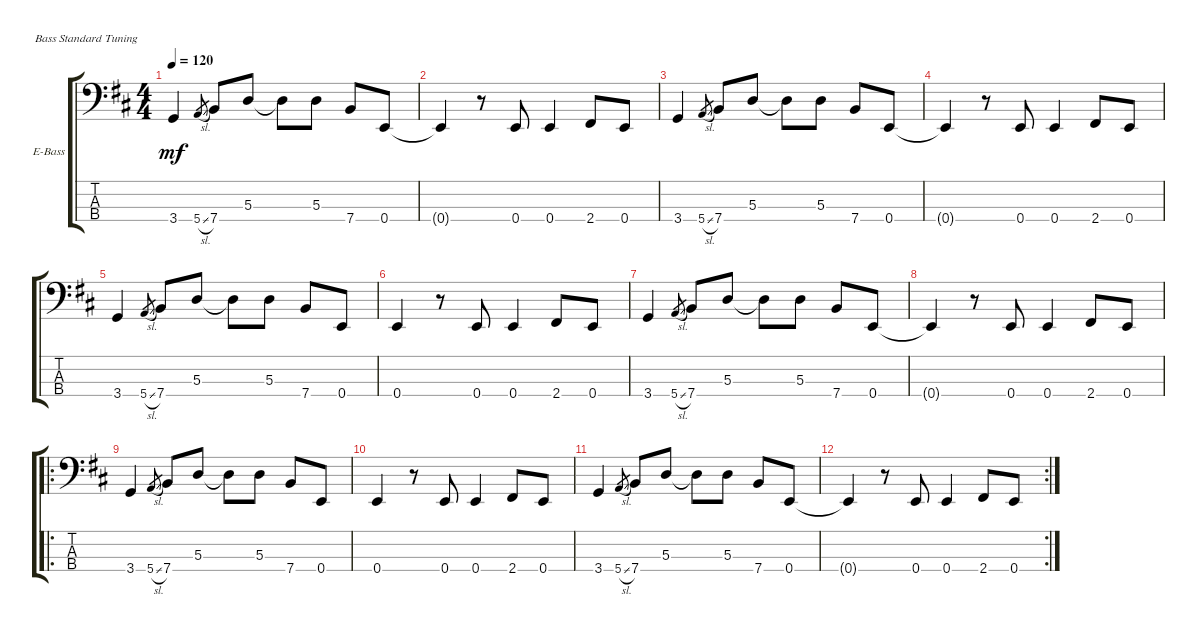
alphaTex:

\defaultSystemsLayout 4
\bracketExtendMode groupsimilarinstruments
\firstSystemTrackNameOrientation horizontal
\otherSystemsTrackNameOrientation horizontal
\track ("Electric Bass" "E-Bass") {instrument electricbassfinger}
\staff {score tabs}
\tuning (G2 D2 A1 E1)
\ts (4 4)
\tempo 120
\clef f4
\ks d
3.4.4{dy mf} 5.4{sl}.8{gr} 7.4.8 5.3.8 5.3{t}.8 5.3.8 7.4.8 0.4.8 |
0.4{t}.4 r.8 0.4.8 0.4.4 2.4.8 0.4.8 |
3.4.4 5.4{sl}.8{gr} 7.4.8 5.3.8 5.3{t}.8 5.3.8 7.4.8 0.4.8 |
0.4{t}.4 r.8 0.4.8 0.4.4 2.4.8 0.4.8 |
3.4.4 5.4{sl}.8{gr} 7.4.8 5.3.8 5.3{t}.8 5.3.8 7.4.8 0.4.8 |
0.4.4 r.8 0.4.8 0.4.4 2.4.8 0.4.8 |
3.4.4 5.4{sl}.8{gr} 7.4.8 5.3.8 5.3{t}.8 5.3.8 7.4.8 0.4.8 |
0.4{t}.4 r.8 0.4.8 0.4.4 2.4.8 0.4.8 |
\ro
3.4.4 5.4{sl}.8{gr} 7.4.8 5.3.8 5.3{t}.8 5.3.8 7.4.8 0.4.8 |
0.4.4 r.8 0.4.8 0.4.4 2.4.8 0.4.8 |
3.4.4 5.4{sl}.8{gr} 7.4.8 5.3.8 5.3{t}.8 5.3.8 7.4.8 0.4.8 |
\rc 2
0.4{t}.4 r.8 0.4.8 0.4.4 2.4.8 0.4.8
